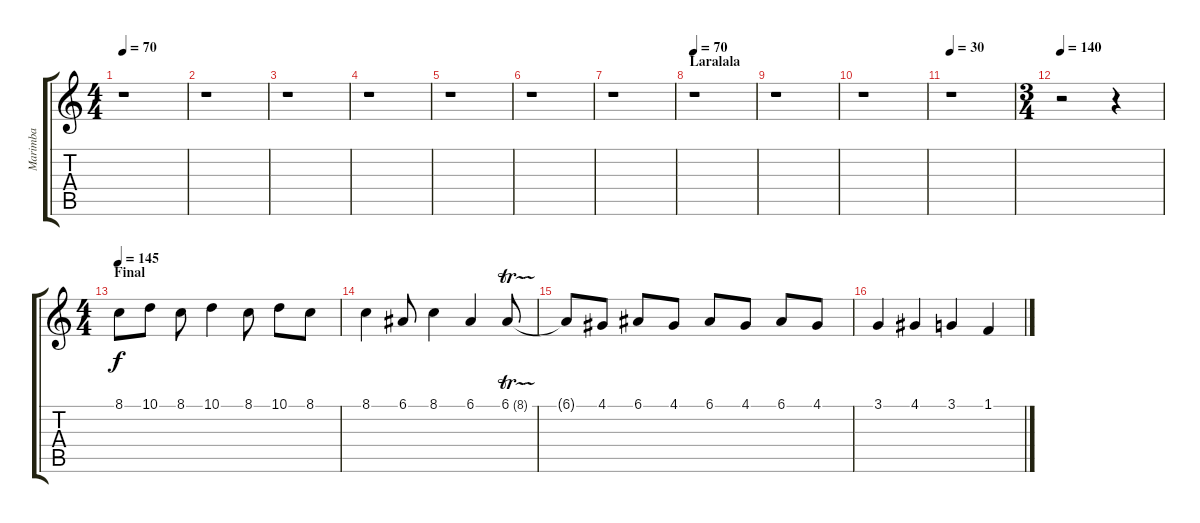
\track ("Marimba" "Marimba") {instrument marimba}
\staff {score tabs}
\tuning (E4 B3 G3 D3 A2 E2) {hide}
\ts (4 4)
\tempo 70
\clef g2
\ks c
r.1{dy f} |
r.1 |
r.1 |
r.1 |
r.1 |
r.1 |
r.1 |
\section ("" "Laralala")
\tempo 70
r.1 |
r.1 |
r.1 |
\tempo 30
r.1 |
\ts (3 4)
\tempo 140
r.2 r.4 |
\ts (4 4)
\section ("" "Final")
\tempo 145
8.1.8 10.1.8 8.1.8 10.1.4 8.1.8 10.1.8 8.1.8 |
8.1.4 6.1.8 8.1.4 6.1.4 6.1{tr (8 32)}.8 |
6.1{t}.8 4.1.8 6.1.8 4.1.8 6.1.8 4.1.8 6.1.8 4.1.8 |
3.1.4 4.1.4 3.1.4 1.1.4
